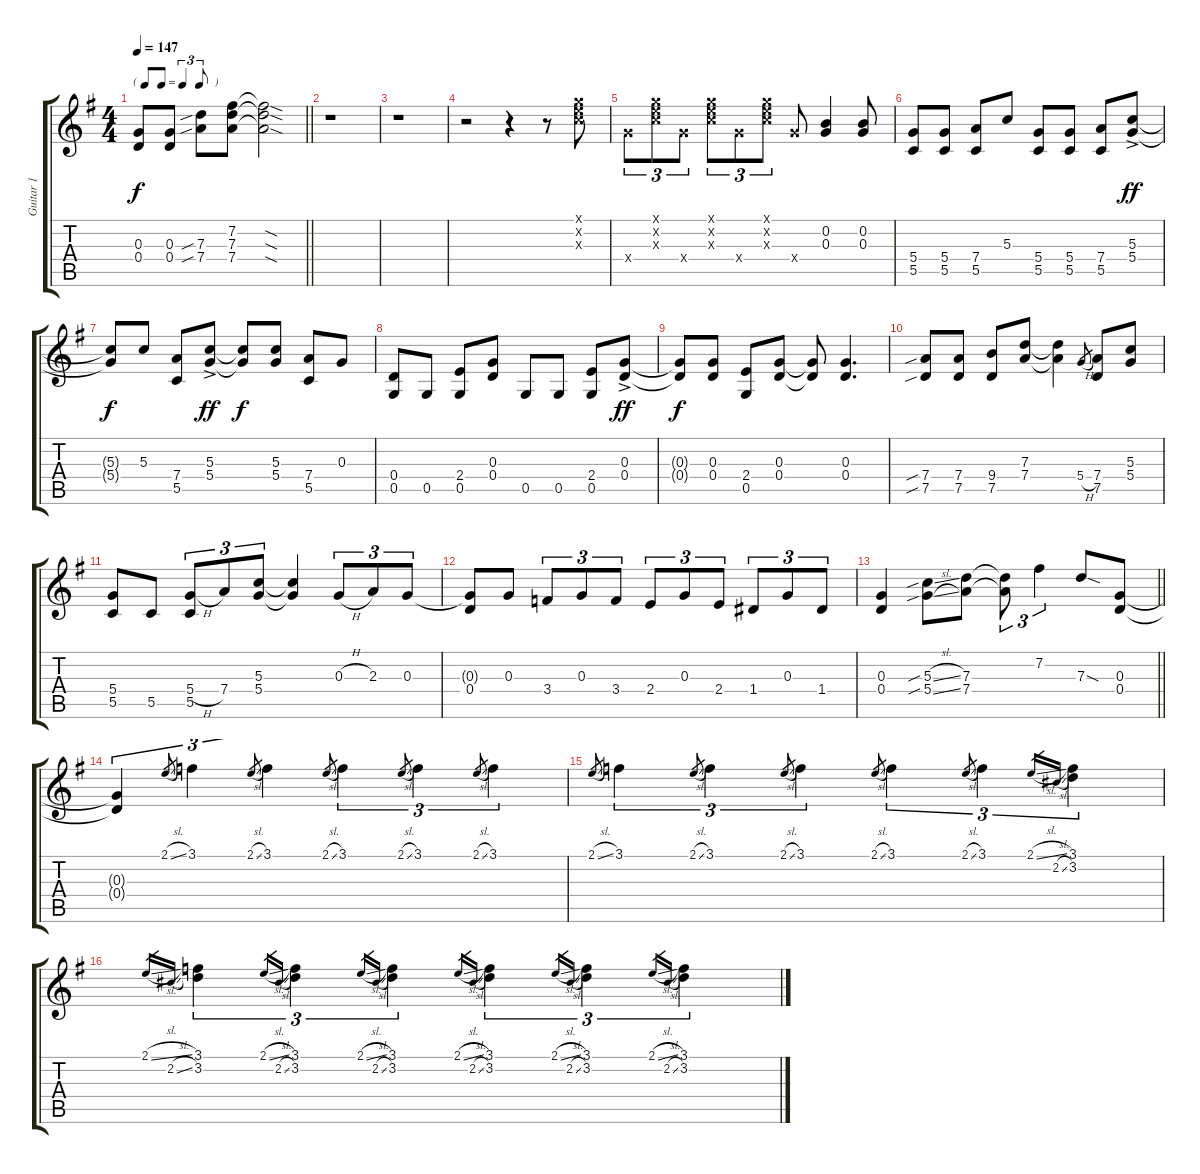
\track ("Guitar 1" "Guitar 1") {instrument overdrivenguitar}
\staff {score tabs}
\tuning (D4 B3 G3 D3 G2 D2) {hide}
\ts (4 4)
\tf triplet8th
\tempo 147
\clef g2
\barLineRight lightlight
\ks g
(0.3 0.4).8{dy f} (0.3 0.4).8 (7.3{sib} 7.4{sib}).8 (7.2 7.3 7.4).8 (7.2{sod t} 7.3{sod t} 7.4{sod t}).2 |
r.1 |
r.1 |
r.2 r.4 r.8 (5.1{x} 5.2{x} 5.3{x}).8 |
5.4{x}.8{tu (3 2)} (5.1{x} 5.2{x} 5.3{x}).8{tu (3 2)} 5.4{x}.8{tu (3 2)} (5.1{x} 5.2{x} 5.3{x}).8{tu (3 2)} 5.4{x}.8{tu (3 2)} (5.1{x} 5.2{x} 5.3{x}).8{tu (3 2)} 5.4{x}.8 (0.2 0.3).4 (0.2 0.3).8 |
(5.4 5.5).8 (5.4 5.5).8 (7.4 5.5).8 5.3.8 (5.4 5.5).8 (5.4 5.5).8 (7.4 5.5).8 (5.3{ac} 5.4{ac}).8{dy ff} |
(5.3{t} 5.4{t}).8{dy f} 5.3.8 (7.4 5.5).8 (5.3{ac} 5.4{ac}).8{dy ff} (5.3{t} 5.4{t}).8{dy f} (5.3 5.4).8 (7.4 5.5).8 0.3.8 |
(0.4 0.5).8 0.5.8 (2.4 0.5).8 (0.3 0.4).8 0.5.8 0.5.8 (2.4 0.5).8 (0.3{ac} 0.4{ac}).8{dy ff} |
(0.3{t} 0.4{t}).8{dy f} (0.3 0.4).8 (2.4 0.5).8 (0.3 0.4).8 (0.3{t} 0.4{t}).8 (0.3 0.4).4{d} |
(7.4{sib} 7.5{sib}).8 (7.4 7.5).8 (9.4 7.5).8 (7.3 7.4).8 (7.3{t} 7.4{t}).4 5.4{h}.8{gr} (7.4 7.5).8 (5.3 5.4).8 |
(5.4 5.5).8 5.5.8 (5.4{h} 5.5).8{tu (3 2)} 7.4.8{tu (3 2)} (5.3 5.4).8{tu (3 2)} (5.3{t} 5.4{t}).4 0.3{h}.8{tu (3 2)} 2.3.8{tu (3 2)} 0.3.8{tu (3 2)} |
(0.3{t} 0.4).8 0.3.8 3.4.8{tu (3 2)} 0.3.8{tu (3 2)} 3.4.8{tu (3 2)} 2.4.8{tu (3 2)} 0.3.8{tu (3 2)} 2.4.8{tu (3 2)} 1.4.8{tu (3 2)} 0.3.8{tu (3 2)} 1.4.8{tu (3 2)} |
\barLineRight lightlight
(0.3 0.4).4 (5.3{sib sl} 5.4{sib sl}).8 (7.3 7.4).8 (7.3{t} 7.4{t}).8{tu (3 2)} 7.2.4{tu (3 2)} 7.3{sod}.8 (0.3 0.4).8 |
(0.3{t} 0.4{t}).4{tu (3 2)} 2.1{sl}.8{gr} 3.1.4{tu (3 2)} 2.1{sl}.8{gr} 3.1.4{tu (3 2)} 2.1{sl}.8{gr} 3.1.4{tu (3 2)} 2.1{sl}.8{gr} 3.1.4{tu (3 2)} 2.1{sl}.8{gr} 3.1.4{tu (3 2)} |
2.1{sl}.8{gr} 3.1.4{tu (3 2)} 2.1{sl}.8{gr} 3.1.4{tu (3 2)} 2.1{sl}.8{gr} 3.1.4{tu (3 2)} 2.1{sl}.8{gr} 3.1.4{tu (3 2)} 2.1{sl}.8{gr} 3.1.4{tu (3 2)} 2.1{sl}.16{gr} 2.2{sl}.16{gr} (3.1 3.2).4{tu (3 2)} |
2.1{sl}.16{gr} 2.2{sl}.16{gr} (3.1 3.2).4{tu (3 2)} 2.1{sl}.16{gr} 2.2{sl}.16{gr} (3.1 3.2).4{tu (3 2)} 2.1{sl}.16{gr} 2.2{sl}.16{gr} (3.1 3.2).4{tu (3 2)} 2.1{sl}.16{gr} 2.2{sl}.16{gr} (3.1 3.2).4{tu (3 2)} 2.1{sl}.16{gr} 2.2{sl}.16{gr} (3.1 3.2).4{tu (3 2)} 2.1{sl}.16{gr} 2.2{sl}.16{gr} (3.1 3.2).4{tu (3 2)}
